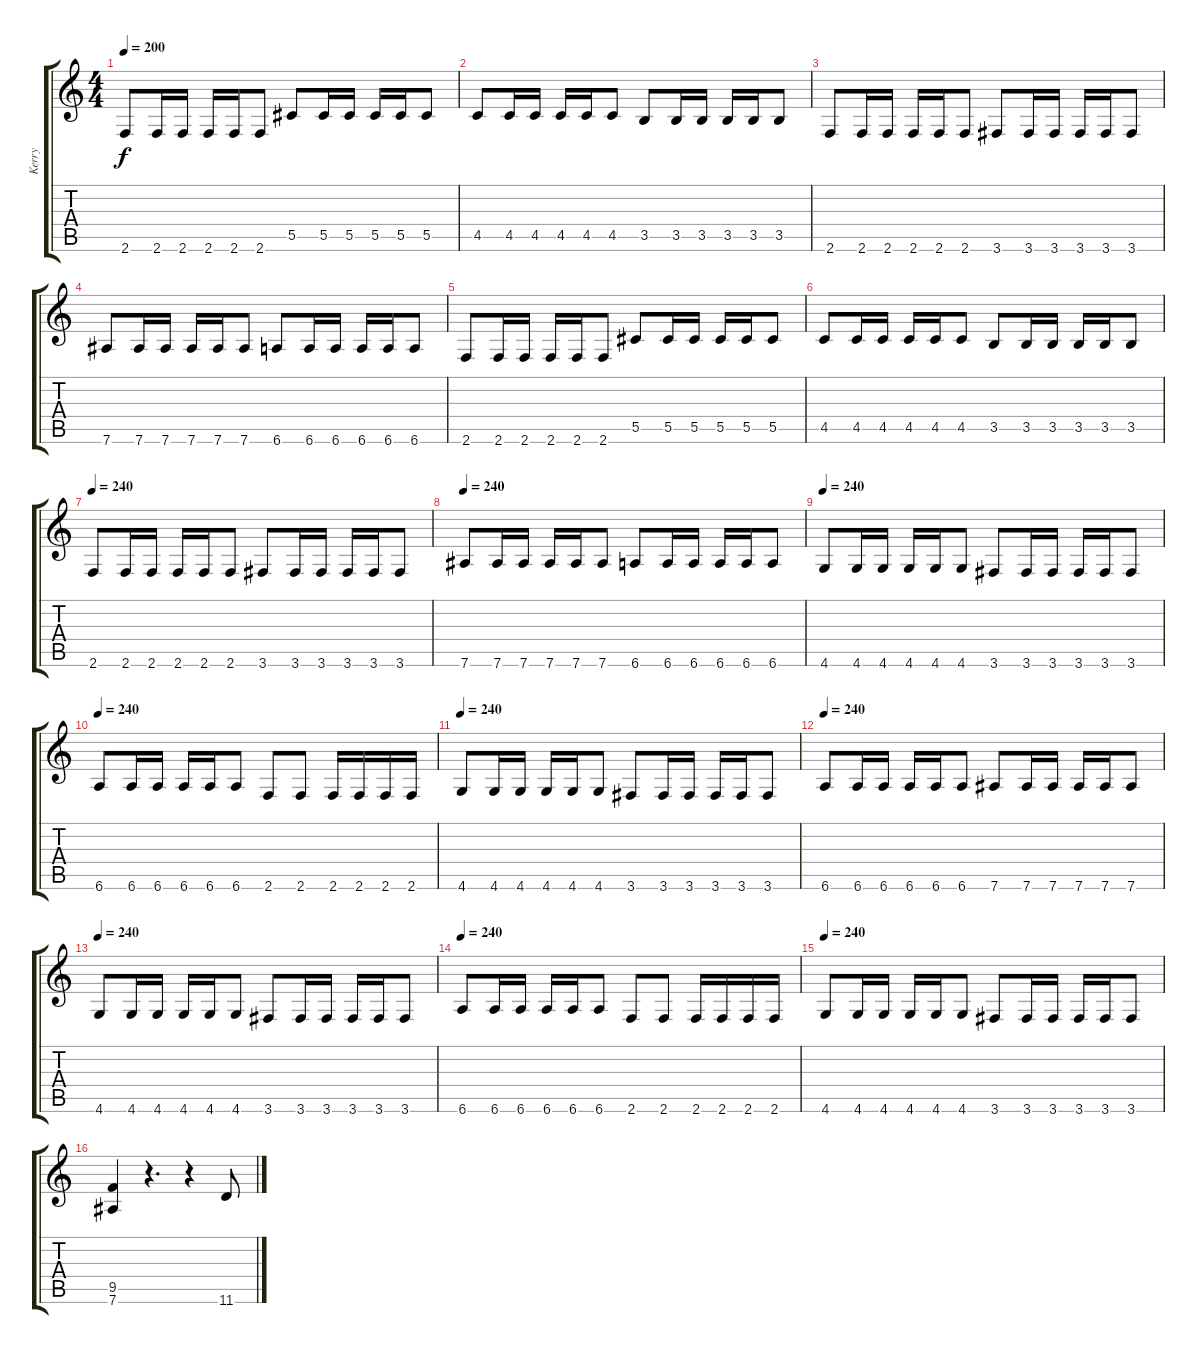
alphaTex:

\track ("Kerry" "Kerry") {instrument distortionguitar}
\staff {score tabs}
\tuning (Eb4 Bb3 Gb3 Db3 Ab2 Eb2) {hide}
\ts (4 4)
\tempo 200
\clef g2
\ks c
2.6.8{dy f} 2.6.16 2.6.16 2.6.16 2.6.16 2.6.8 5.5.8 5.5.16 5.5.16 5.5.16 5.5.16 5.5.8 |
4.5.8 4.5.16 4.5.16 4.5.16 4.5.16 4.5.8 3.5.8 3.5.16 3.5.16 3.5.16 3.5.16 3.5.8 |
2.6.8 2.6.16 2.6.16 2.6.16 2.6.16 2.6.8 3.6.8 3.6.16 3.6.16 3.6.16 3.6.16 3.6.8 |
7.6.8 7.6.16 7.6.16 7.6.16 7.6.16 7.6.8 6.6.8 6.6.16 6.6.16 6.6.16 6.6.16 6.6.8 |
2.6.8 2.6.16 2.6.16 2.6.16 2.6.16 2.6.8 5.5.8 5.5.16 5.5.16 5.5.16 5.5.16 5.5.8 |
4.5.8 4.5.16 4.5.16 4.5.16 4.5.16 4.5.8 3.5.8 3.5.16 3.5.16 3.5.16 3.5.16 3.5.8 |
\tempo 240
2.6.8 2.6.16 2.6.16 2.6.16 2.6.16 2.6.8 3.6.8 3.6.16 3.6.16 3.6.16 3.6.16 3.6.8 |
\tempo 240
7.6.8 7.6.16 7.6.16 7.6.16 7.6.16 7.6.8 6.6.8 6.6.16 6.6.16 6.6.16 6.6.16 6.6.8 |
\tempo 240
4.6.8 4.6.16 4.6.16 4.6.16 4.6.16 4.6.8 3.6.8 3.6.16 3.6.16 3.6.16 3.6.16 3.6.8 |
\tempo 240
6.6.8 6.6.16 6.6.16 6.6.16 6.6.16 6.6.8 2.6.8 2.6.8 2.6.16 2.6.16 2.6.16 2.6.16 |
\tempo 240
4.6.8 4.6.16 4.6.16 4.6.16 4.6.16 4.6.8 3.6.8 3.6.16 3.6.16 3.6.16 3.6.16 3.6.8 |
\tempo 240
6.6.8 6.6.16 6.6.16 6.6.16 6.6.16 6.6.8 7.6.8 7.6.16 7.6.16 7.6.16 7.6.16 7.6.8 |
\tempo 240
4.6.8 4.6.16 4.6.16 4.6.16 4.6.16 4.6.8 3.6.8 3.6.16 3.6.16 3.6.16 3.6.16 3.6.8 |
\tempo 240
6.6.8 6.6.16 6.6.16 6.6.16 6.6.16 6.6.8 2.6.8 2.6.8 2.6.16 2.6.16 2.6.16 2.6.16 |
\tempo 240
4.6.8 4.6.16 4.6.16 4.6.16 4.6.16 4.6.8 3.6.8 3.6.16 3.6.16 3.6.16 3.6.16 3.6.8 |
(9.5 7.6).4 r.4{d} r.4 11.6{ss}.8
